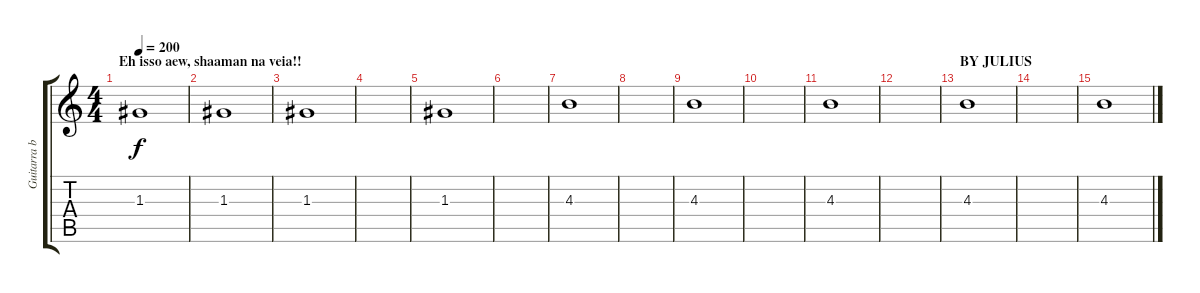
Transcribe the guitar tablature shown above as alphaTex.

\track ("Guitarra base [Hugo Mariutti]" "Guitarra b") {instrument distortionguitar}
\staff {score tabs}
\tuning (E4 B3 G3 D3 A2 E2) {hide}
\ts (4 4)
\section ("" "Eh isso aew, shaaman na veia!!")
\tempo 200
\clef g2
\ks c
1.3.1{dy f volume 16} |
1.3.1 |
1.3.1 |
|
1.3.1 |
|
4.3.1 |
|
4.3.1 |
|
4.3.1 |
|
\section ("" "BY JULIUS")
4.3.1 |
|
4.3.1
